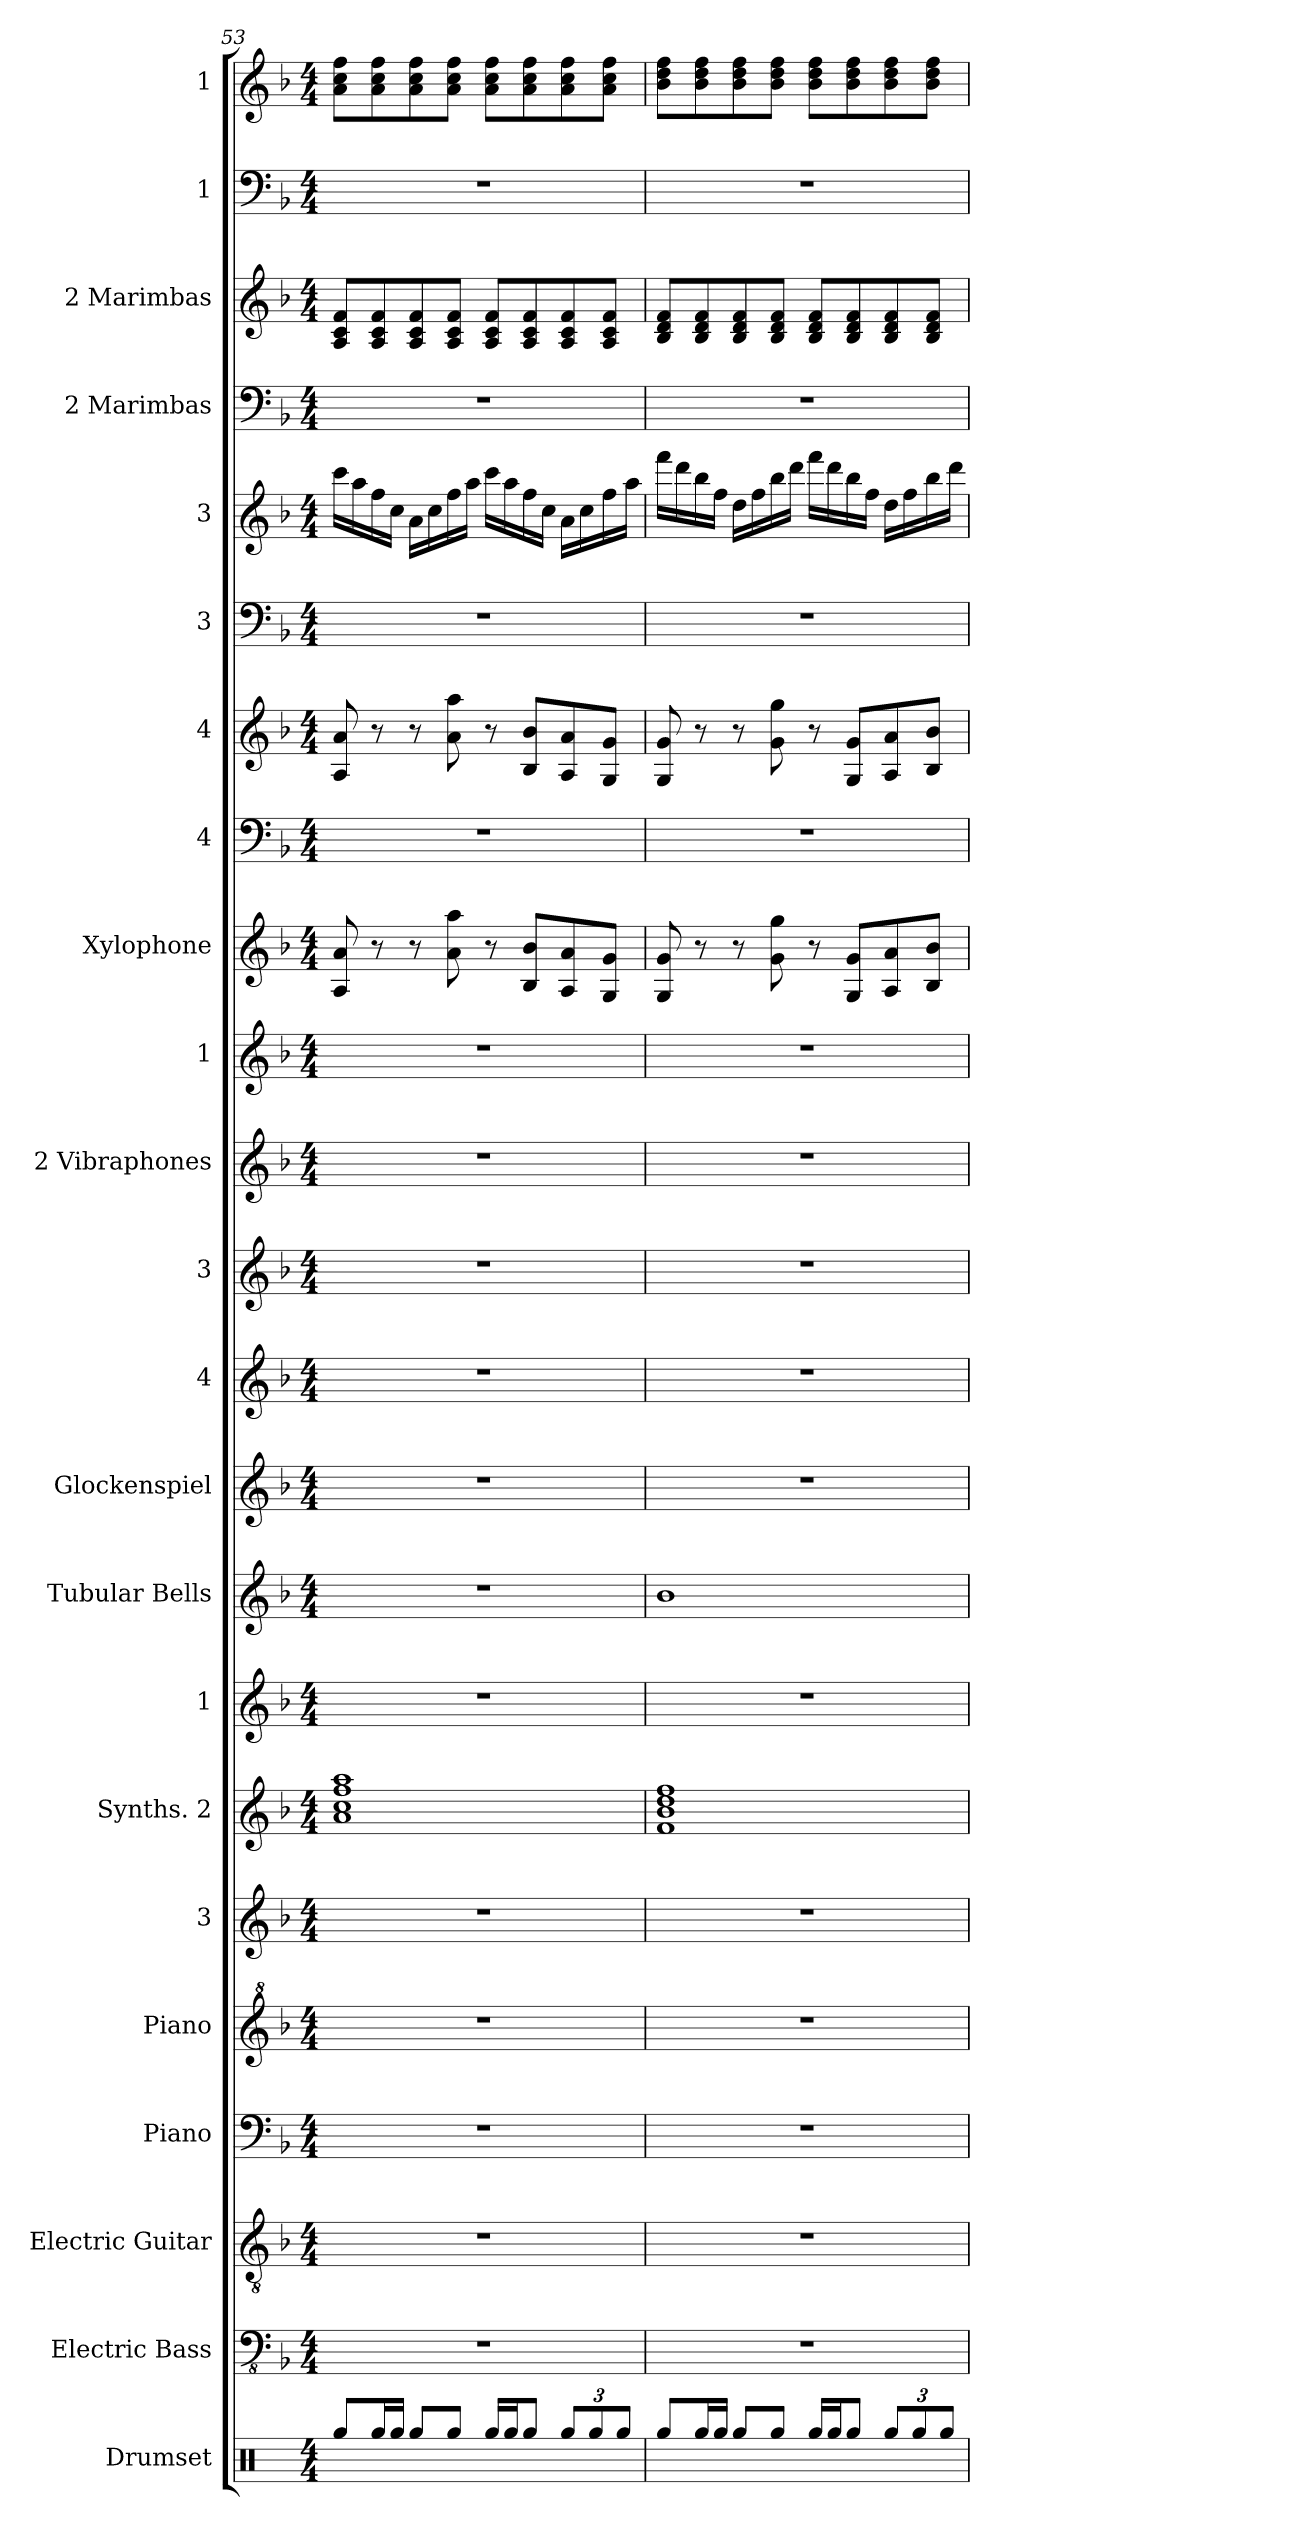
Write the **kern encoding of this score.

**kern	**kern	**kern	**kern	**kern	**kern	**kern	**kern	**kern	**kern	**kern	**kern	**kern	**kern	**kern	**kern	**kern	**kern	**kern	**kern	**kern	**kern	**kern
*part23	*part22	*part21	*part20	*part19	*part18	*part17	*part16	*part15	*part14	*part13	*part12	*part11	*part10	*part9	*part8	*part7	*part6	*part5	*part4	*part3	*part2	*part1
*staff23	*staff22	*staff21	*staff20	*staff19	*staff18	*staff17	*staff16	*staff15	*staff14	*staff13	*staff12	*staff11	*staff10	*staff9	*staff8	*staff7	*staff6	*staff5	*staff4	*staff3	*staff2	*staff1
*I"Drumset	*I"Electric Bass	*I"Electric Guitar	*I"Piano	*I"Piano	*I"3	*I"Synths.        2	*I"1	*I"Tubular Bells	*I"Glockenspiel	*I"4	*I"3	*I"2  Vibraphones	*I"1	*I"Xylophone	*I"4	*I"4	*I"3	*I"3	*I"2   Marimbas	*I"2   Marimbas	*I"1	*I"1
*I'Drs.	*I'El. B.	*I'El. Guit.	*I'Pno.	*I'Pno.	*	*	*	*I'Tu. Be.	*I'Glk.	*	*	*I'2  Vibes.	*	*I'Xyl.	*	*	*	*	*I'2   Marms.	*I'2   Marms.	*	*
!!LO:PB:g=z
*clefX	*clefFv4	*clefGv2	*clefF4	*clefG^2	*clefG2	*clefG2	*clefG2	*clefG2	*clefG2	*clefG2	*clefG2	*clefG2	*clefG2	*clefG2	*clefF4	*clefG2	*clefF4	*clefG2	*clefF4	*clefG2	*clefF4	*clefG2
*	*	*	*	*	*	*	*	*	*ITrd-14c-24	*	*	*	*	*ITrd-7c-12	*	*	*	*	*	*	*	*
*k[]	*k[b-]	*k[b-]	*k[b-]	*k[b-]	*k[b-]	*k[b-]	*k[b-]	*k[b-]	*k[b-]	*k[b-]	*k[b-]	*k[b-]	*k[b-]	*k[b-]	*k[b-]	*k[b-]	*k[b-]	*k[b-]	*k[b-]	*k[b-]	*k[b-]	*k[b-]
*M4/4	*M4/4	*M4/4	*M4/4	*M4/4	*M4/4	*M4/4	*M4/4	*M4/4	*M4/4	*M4/4	*M4/4	*M4/4	*M4/4	*M4/4	*M4/4	*M4/4	*M4/4	*M4/4	*M4/4	*M4/4	*M4/4	*M4/4
=53	=53	=53	=53	=53	=53	=53	=53	=53	=53	=53	=53	=53	=53	=53	=53	=53	=53	=53	=53	=53	=53	=53
8Rgg/L	1r	1r	1r	1r	1r	1a 1cc 1ff 1aa	1r	1r	1r	1r	1r	1r	1r	8a/ 8aa/	1r	8A/ 8a/	1r	16ccc\LL	1r	8A/ 8c/ 8f/L	1r	8a\ 8cc\ 8ff\L
.	.	.	.	.	.	.	.	.	.	.	.	.	.	.	.	.	.	16aa\	.	.	.	.
16Rgg/L	.	.	.	.	.	.	.	.	.	.	.	.	.	8r	.	8r	.	16ff\	.	8A/ 8c/ 8f/	.	8a\ 8cc\ 8ff\
16Rgg/JJ	.	.	.	.	.	.	.	.	.	.	.	.	.	.	.	.	.	16cc\JJ	.	.	.	.
8Rgg/L	.	.	.	.	.	.	.	.	.	.	.	.	.	8r	.	8r	.	16a\LL	.	8A/ 8c/ 8f/	.	8a\ 8cc\ 8ff\
.	.	.	.	.	.	.	.	.	.	.	.	.	.	.	.	.	.	16cc\	.	.	.	.
8Rgg/J	.	.	.	.	.	.	.	.	.	.	.	.	.	8aa\ 8aaa\	.	8a\ 8aa\	.	16ff\	.	8A/ 8c/ 8f/J	.	8a\ 8cc\ 8ff\J
.	.	.	.	.	.	.	.	.	.	.	.	.	.	.	.	.	.	16aa\JJ	.	.	.	.
16Rgg/LL	.	.	.	.	.	.	.	.	.	.	.	.	.	8r	.	8r	.	16ccc\LL	.	8A/ 8c/ 8f/L	.	8a\ 8cc\ 8ff\L
16Rgg/J	.	.	.	.	.	.	.	.	.	.	.	.	.	.	.	.	.	16aa\	.	.	.	.
8Rgg/J	.	.	.	.	.	.	.	.	.	.	.	.	.	8b-/ 8bb-/L	.	8B-/ 8b-/L	.	16ff\	.	8A/ 8c/ 8f/	.	8a\ 8cc\ 8ff\
.	.	.	.	.	.	.	.	.	.	.	.	.	.	.	.	.	.	16cc\JJ	.	.	.	.
*Xbrackettup	*	*	*	*	*	*	*	*	*	*	*	*	*	*	*	*	*	*	*	*	*	*
12Rgg/L	.	.	.	.	.	.	.	.	.	.	.	.	.	8a/ 8aa/	.	8A/ 8a/	.	16a\LL	.	8A/ 8c/ 8f/	.	8a\ 8cc\ 8ff\
.	.	.	.	.	.	.	.	.	.	.	.	.	.	.	.	.	.	16cc\	.	.	.	.
12Rgg/	.	.	.	.	.	.	.	.	.	.	.	.	.	.	.	.	.	.	.	.	.	.
.	.	.	.	.	.	.	.	.	.	.	.	.	.	8g/ 8gg/J	.	8G/ 8g/J	.	16ff\	.	8A/ 8c/ 8f/J	.	8a\ 8cc\ 8ff\J
12Rgg/J	.	.	.	.	.	.	.	.	.	.	.	.	.	.	.	.	.	.	.	.	.	.
.	.	.	.	.	.	.	.	.	.	.	.	.	.	.	.	.	.	16aa\JJ	.	.	.	.
=54	=54	=54	=54	=54	=54	=54	=54	=54	=54	=54	=54	=54	=54	=54	=54	=54	=54	=54	=54	=54	=54	=54
8Rgg/L	1r	1r	1r	1r	1r	1f 1b- 1dd 1ff	1r	1b-	1r	1r	1r	1r	1r	8g/ 8gg/	1r	8G/ 8g/	1r	16fff\LL	1r	8B-/ 8d/ 8f/L	1r	8b-\ 8dd\ 8ff\L
.	.	.	.	.	.	.	.	.	.	.	.	.	.	.	.	.	.	16ddd\	.	.	.	.
16Rgg/L	.	.	.	.	.	.	.	.	.	.	.	.	.	8r	.	8r	.	16bb-\	.	8B-/ 8d/ 8f/	.	8b-\ 8dd\ 8ff\
16Rgg/JJ	.	.	.	.	.	.	.	.	.	.	.	.	.	.	.	.	.	16ff\JJ	.	.	.	.
8Rgg/L	.	.	.	.	.	.	.	.	.	.	.	.	.	8r	.	8r	.	16dd\LL	.	8B-/ 8d/ 8f/	.	8b-\ 8dd\ 8ff\
.	.	.	.	.	.	.	.	.	.	.	.	.	.	.	.	.	.	16ff\	.	.	.	.
8Rgg/J	.	.	.	.	.	.	.	.	.	.	.	.	.	8gg\ 8ggg\	.	8g\ 8gg\	.	16bb-\	.	8B-/ 8d/ 8f/J	.	8b-\ 8dd\ 8ff\J
.	.	.	.	.	.	.	.	.	.	.	.	.	.	.	.	.	.	16ddd\JJ	.	.	.	.
16Rgg/LL	.	.	.	.	.	.	.	.	.	.	.	.	.	8r	.	8r	.	16fff\LL	.	8B-/ 8d/ 8f/L	.	8b-\ 8dd\ 8ff\L
16Rgg/J	.	.	.	.	.	.	.	.	.	.	.	.	.	.	.	.	.	16ddd\	.	.	.	.
8Rgg/J	.	.	.	.	.	.	.	.	.	.	.	.	.	8g/ 8gg/L	.	8G/ 8g/L	.	16bb-\	.	8B-/ 8d/ 8f/	.	8b-\ 8dd\ 8ff\
.	.	.	.	.	.	.	.	.	.	.	.	.	.	.	.	.	.	16ff\JJ	.	.	.	.
12Rgg/L	.	.	.	.	.	.	.	.	.	.	.	.	.	8a/ 8aa/	.	8A/ 8a/	.	16dd\LL	.	8B-/ 8d/ 8f/	.	8b-\ 8dd\ 8ff\
.	.	.	.	.	.	.	.	.	.	.	.	.	.	.	.	.	.	16ff\	.	.	.	.
12Rgg/	.	.	.	.	.	.	.	.	.	.	.	.	.	.	.	.	.	.	.	.	.	.
.	.	.	.	.	.	.	.	.	.	.	.	.	.	8b-/ 8bb-/J	.	8B-/ 8b-/J	.	16bb-\	.	8B-/ 8d/ 8f/J	.	8b-\ 8dd\ 8ff\J
12Rgg/J	.	.	.	.	.	.	.	.	.	.	.	.	.	.	.	.	.	.	.	.	.	.
.	.	.	.	.	.	.	.	.	.	.	.	.	.	.	.	.	.	16ddd\JJ	.	.	.	.
=	=	=	=	=	=	=	=	=	=	=	=	=	=	=	=	=	=	=	=	=	=	=
*-	*-	*-	*-	*-	*-	*-	*-	*-	*-	*-	*-	*-	*-	*-	*-	*-	*-	*-	*-	*-	*-	*-
